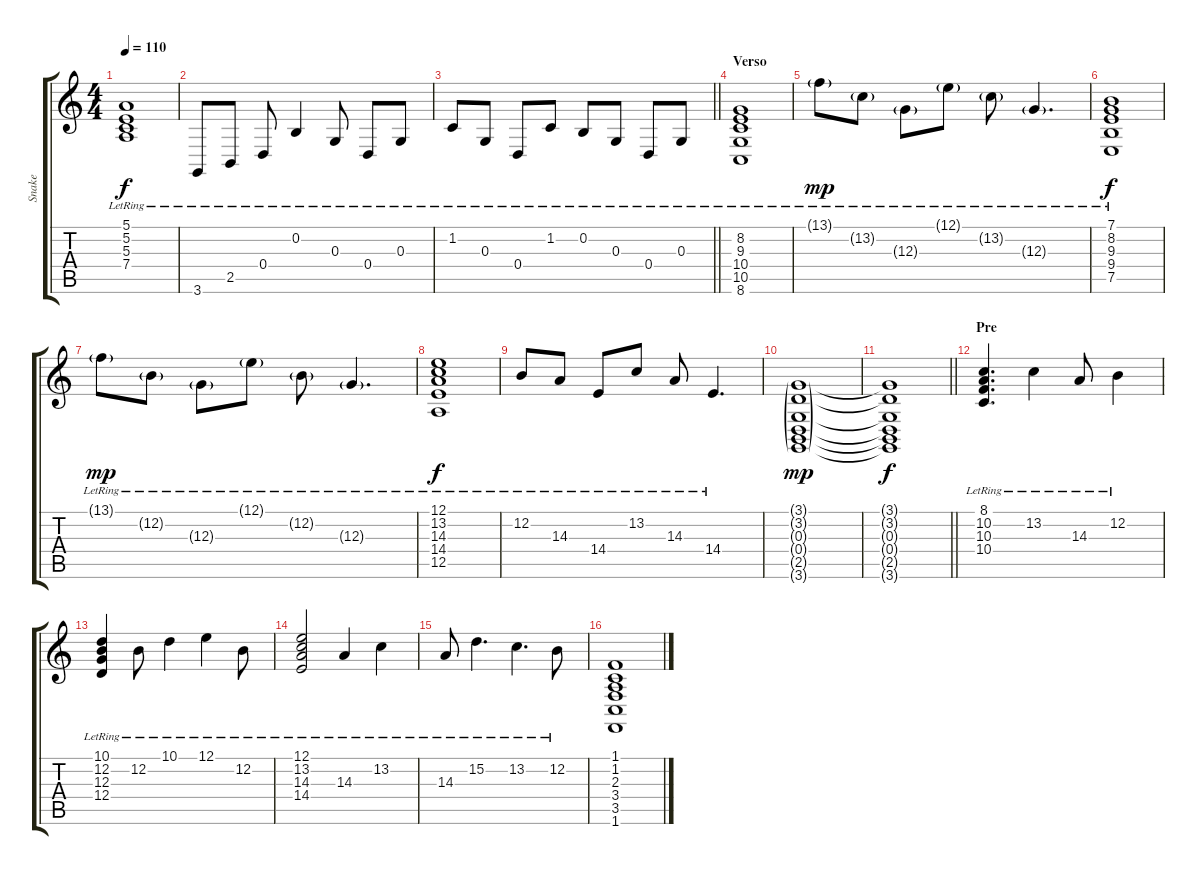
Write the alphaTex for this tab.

\track ("Snake" "Snake") {instrument acousticgrandpiano}
\staff {score tabs}
\tuning (E4 B3 G3 D3 A2 E2) {hide}
\ts (4 4)
\tempo 110
\clef g2
\ks c
(5.1{lr} 5.2{lr} 5.3{lr} 7.4{lr}).1{dy f} |
3.6{lr}.8 2.5{lr}.8 0.4{lr}.8 0.2{lr}.4 0.3{lr}.8 0.4{lr}.8 0.3{lr}.8 |
\barLineRight lightlight
1.2{lr}.8 0.3{lr}.8 0.4{lr}.8 1.2{lr}.8 0.2{lr}.8 0.3{lr}.8 0.4{lr}.8 0.3{lr}.8 |
\section ("" "Verso")
(8.2{lr} 9.3{lr} 10.4{lr} 10.5{lr} 8.6{lr}).1 |
13.1{g lr}.8{dy mp} 13.2{g lr}.8 12.3{g lr}.8 12.1{g lr}.8 13.2{g lr}.8 12.3{g lr}.4{d} |
(7.1{lr} 8.2{lr} 9.3{lr} 9.4{lr} 7.5).1{dy f} |
13.1{g lr}.8{dy mp} 12.2{g lr}.8 12.3{g lr}.8 12.1{g lr}.8 12.2{g lr}.8 12.3{g lr}.4{d} |
(12.1{lr} 13.2{lr} 14.3{lr} 14.4{lr} 12.5{lr}).1{dy f} |
12.2{lr}.8 14.3{lr}.8 14.4{lr}.8 13.2{lr}.8 14.3{lr}.8 14.4{lr}.4{d} |
(3.1{g} 3.2{g} 0.3{g} 0.4{g} 2.5{g} 3.6{g}).1{dy mp} |
\barLineRight lightlight
(3.1{t} 3.2{t} 0.3{t} 0.4{t} 2.5{t} 3.6{t}).1{dy f} |
\section ("" "Pre")
(8.1{lr} 10.2{lr} 10.3{lr} 10.4{lr}).4{d} 13.2{lr}.4 14.3{lr}.8 12.2{lr}.4 |
(10.1{lr} 12.2{lr} 12.3{lr} 12.4{lr}).4 12.2{lr}.8 10.1{lr}.4 12.1{lr}.4 12.2{lr}.8 |
(12.1{lr} 13.2{lr} 14.3{lr} 14.4{lr}).2 14.3{lr}.4 13.2{lr}.4 |
14.3{lr}.8 15.2{lr}.4{d} 13.2{lr}.4{d} 12.2{lr}.8 |
(1.1 1.2 2.3 3.4 3.5 1.6).1
